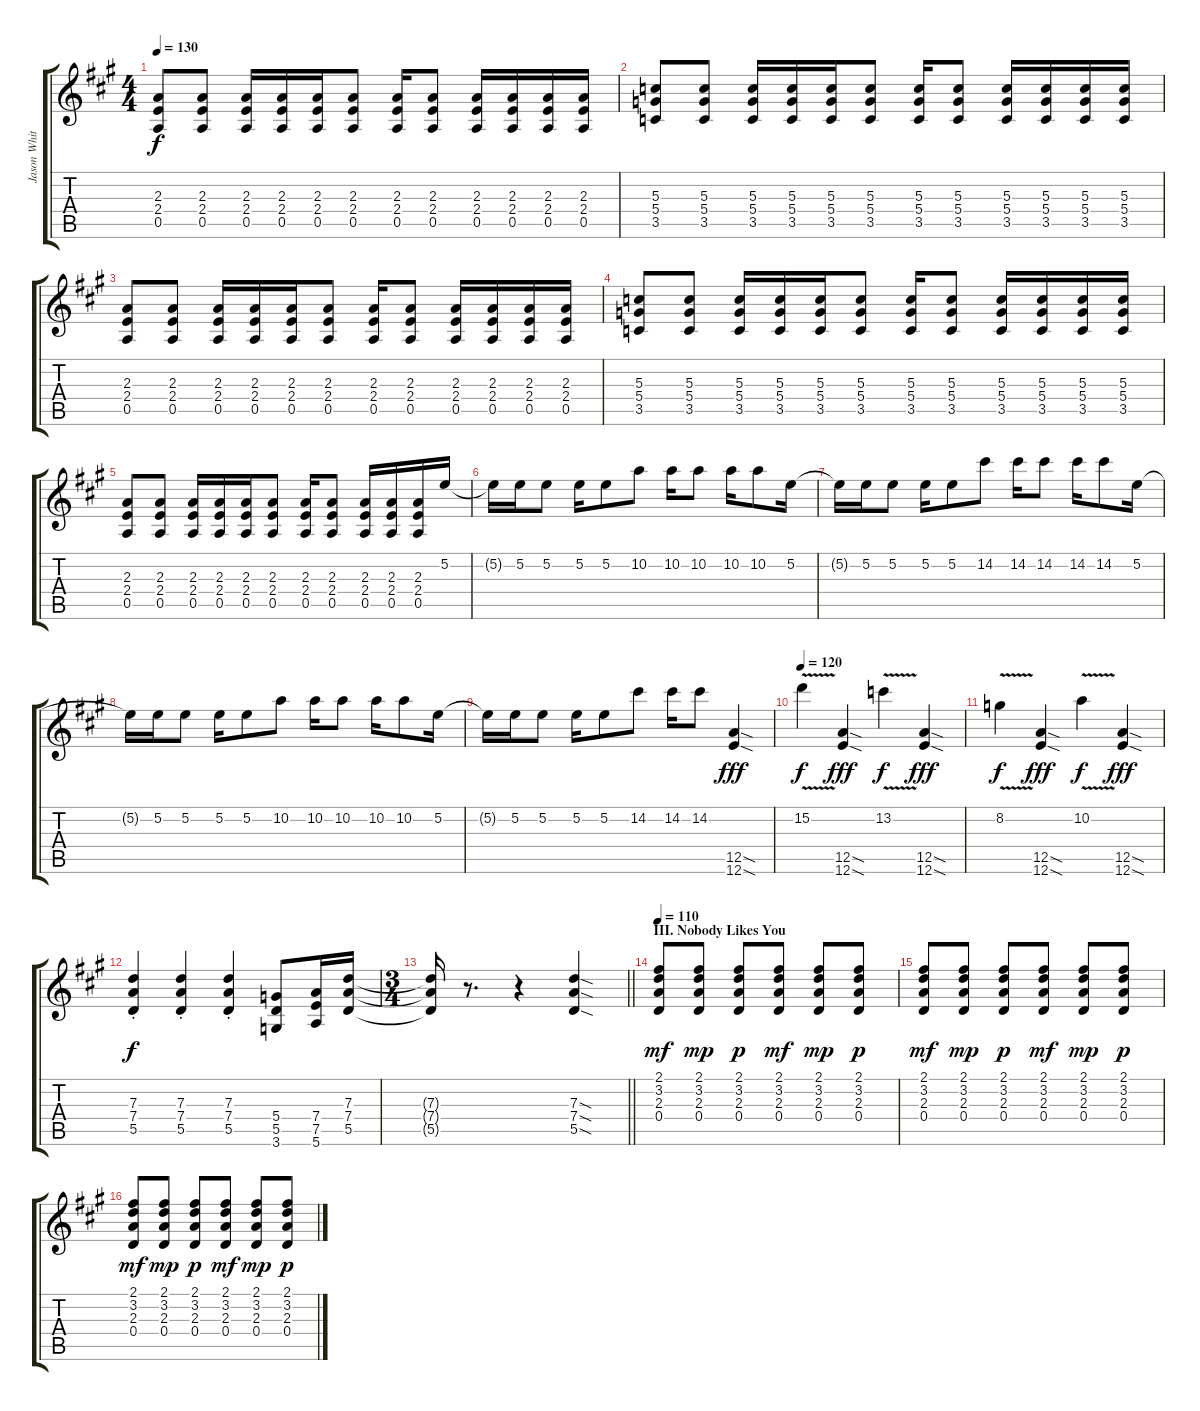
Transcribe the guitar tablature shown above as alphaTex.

\track ("Jason White (Lead Guitar)" "Jason Whit") {instrument distortionguitar}
\staff {score tabs}
\tuning (E4 B3 G3 D3 A2 E2) {hide}
\ts (4 4)
\tempo 130
\clef g2
\ks a
(2.3 2.4 0.5).8{dy f} (2.3 2.4 0.5).8 (2.3 2.4 0.5).16 (2.3 2.4 0.5).16 (2.3 2.4 0.5).16 (2.3 2.4 0.5).8 (2.3 2.4 0.5).16 (2.3 2.4 0.5).8 (2.3 2.4 0.5).16 (2.3 2.4 0.5).16 (2.3 2.4 0.5).16 (2.3 2.4 0.5).16 |
(5.3 5.4 3.5).8 (5.3 5.4 3.5).8 (5.3 5.4 3.5).16 (5.3 5.4 3.5).16 (5.3 5.4 3.5).16 (5.3 5.4 3.5).8 (5.3 5.4 3.5).16 (5.3 5.4 3.5).8 (5.3 5.4 3.5).16 (5.3 5.4 3.5).16 (5.3 5.4 3.5).16 (5.3 5.4 3.5).16 |
(2.3 2.4 0.5).8 (2.3 2.4 0.5).8 (2.3 2.4 0.5).16 (2.3 2.4 0.5).16 (2.3 2.4 0.5).16 (2.3 2.4 0.5).8 (2.3 2.4 0.5).16 (2.3 2.4 0.5).8 (2.3 2.4 0.5).16 (2.3 2.4 0.5).16 (2.3 2.4 0.5).16 (2.3 2.4 0.5).16 |
(5.3 5.4 3.5).8 (5.3 5.4 3.5).8 (5.3 5.4 3.5).16 (5.3 5.4 3.5).16 (5.3 5.4 3.5).16 (5.3 5.4 3.5).8 (5.3 5.4 3.5).16 (5.3 5.4 3.5).8 (5.3 5.4 3.5).16 (5.3 5.4 3.5).16 (5.3 5.4 3.5).16 (5.3 5.4 3.5).16 |
(2.3 2.4 0.5).8 (2.3 2.4 0.5).8 (2.3 2.4 0.5).16 (2.3 2.4 0.5).16 (2.3 2.4 0.5).16 (2.3 2.4 0.5).8 (2.3 2.4 0.5).16 (2.3 2.4 0.5).8 (2.3 2.4 0.5).16 (2.3 2.4 0.5).16 (2.3 2.4 0.5).16 5.2.16 |
5.2{t}.16 5.2.16 5.2.8 5.2.16 5.2.8 10.2.8 10.2.16 10.2.8 10.2.16 10.2.8 5.2.16 |
5.2{t}.16 5.2.16 5.2.8 5.2.16 5.2.8 14.2.8 14.2.16 14.2.8 14.2.16 14.2.8 5.2.16 |
5.2{t}.16 5.2.16 5.2.8 5.2.16 5.2.8 10.2.8 10.2.16 10.2.8 10.2.16 10.2.8 5.2.16 |
5.2{t}.16 5.2.16 5.2.8 5.2.16 5.2.8 14.2.8 14.2.16 14.2.8 (12.5{sod} 12.6{sod}).4{dy fff} |
\tempo 120
15.2{v}.4{dy f} (12.5{sod} 12.6{sod}).4{dy fff} 13.2{v}.4{dy f} (12.5{sod} 12.6{sod}).4{dy fff} |
8.2{v}.4{dy f} (12.5{sod} 12.6{sod}).4{dy fff} 10.2{v}.4{dy f} (12.5{sod} 12.6{sod}).4{dy fff} |
(7.3{st} 7.4{st} 5.5{st}).4{dy f} (7.3{st} 7.4{st} 5.5{st}).4 (7.3{st} 7.4{st} 5.5{st}).4 (5.4 5.5 3.6).8 (7.4 7.5 5.6).16 (7.3 7.4 5.5).16 |
\ts (3 4)
\barLineRight lightlight
(7.3{t} 7.4{t} 5.5{t}).16 r.8{d} r.4 (7.3{sod} 7.4{sod} 5.5{sod}).4 |
\section ("" "III. Nobody Likes You")
\tempo 110
(2.1 3.2 2.3 0.4).8{dy mf volume 8 balance 0 instrument electricguitarclean} (2.1 3.2 2.3 0.4).8{dy mp} (2.1 3.2 2.3 0.4).8{dy p} (2.1 3.2 2.3 0.4).8{dy mf} (2.1 3.2 2.3 0.4).8{dy mp} (2.1 3.2 2.3 0.4).8{dy p} |
(2.1 3.2 2.3 0.4).8{dy mf} (2.1 3.2 2.3 0.4).8{dy mp} (2.1 3.2 2.3 0.4).8{dy p} (2.1 3.2 2.3 0.4).8{dy mf} (2.1 3.2 2.3 0.4).8{dy mp} (2.1 3.2 2.3 0.4).8{dy p} |
(2.1 3.2 2.3 0.4).8{dy mf} (2.1 3.2 2.3 0.4).8{dy mp} (2.1 3.2 2.3 0.4).8{dy p} (2.1 3.2 2.3 0.4).8{dy mf} (2.1 3.2 2.3 0.4).8{dy mp} (2.1 3.2 2.3 0.4).8{dy p}
